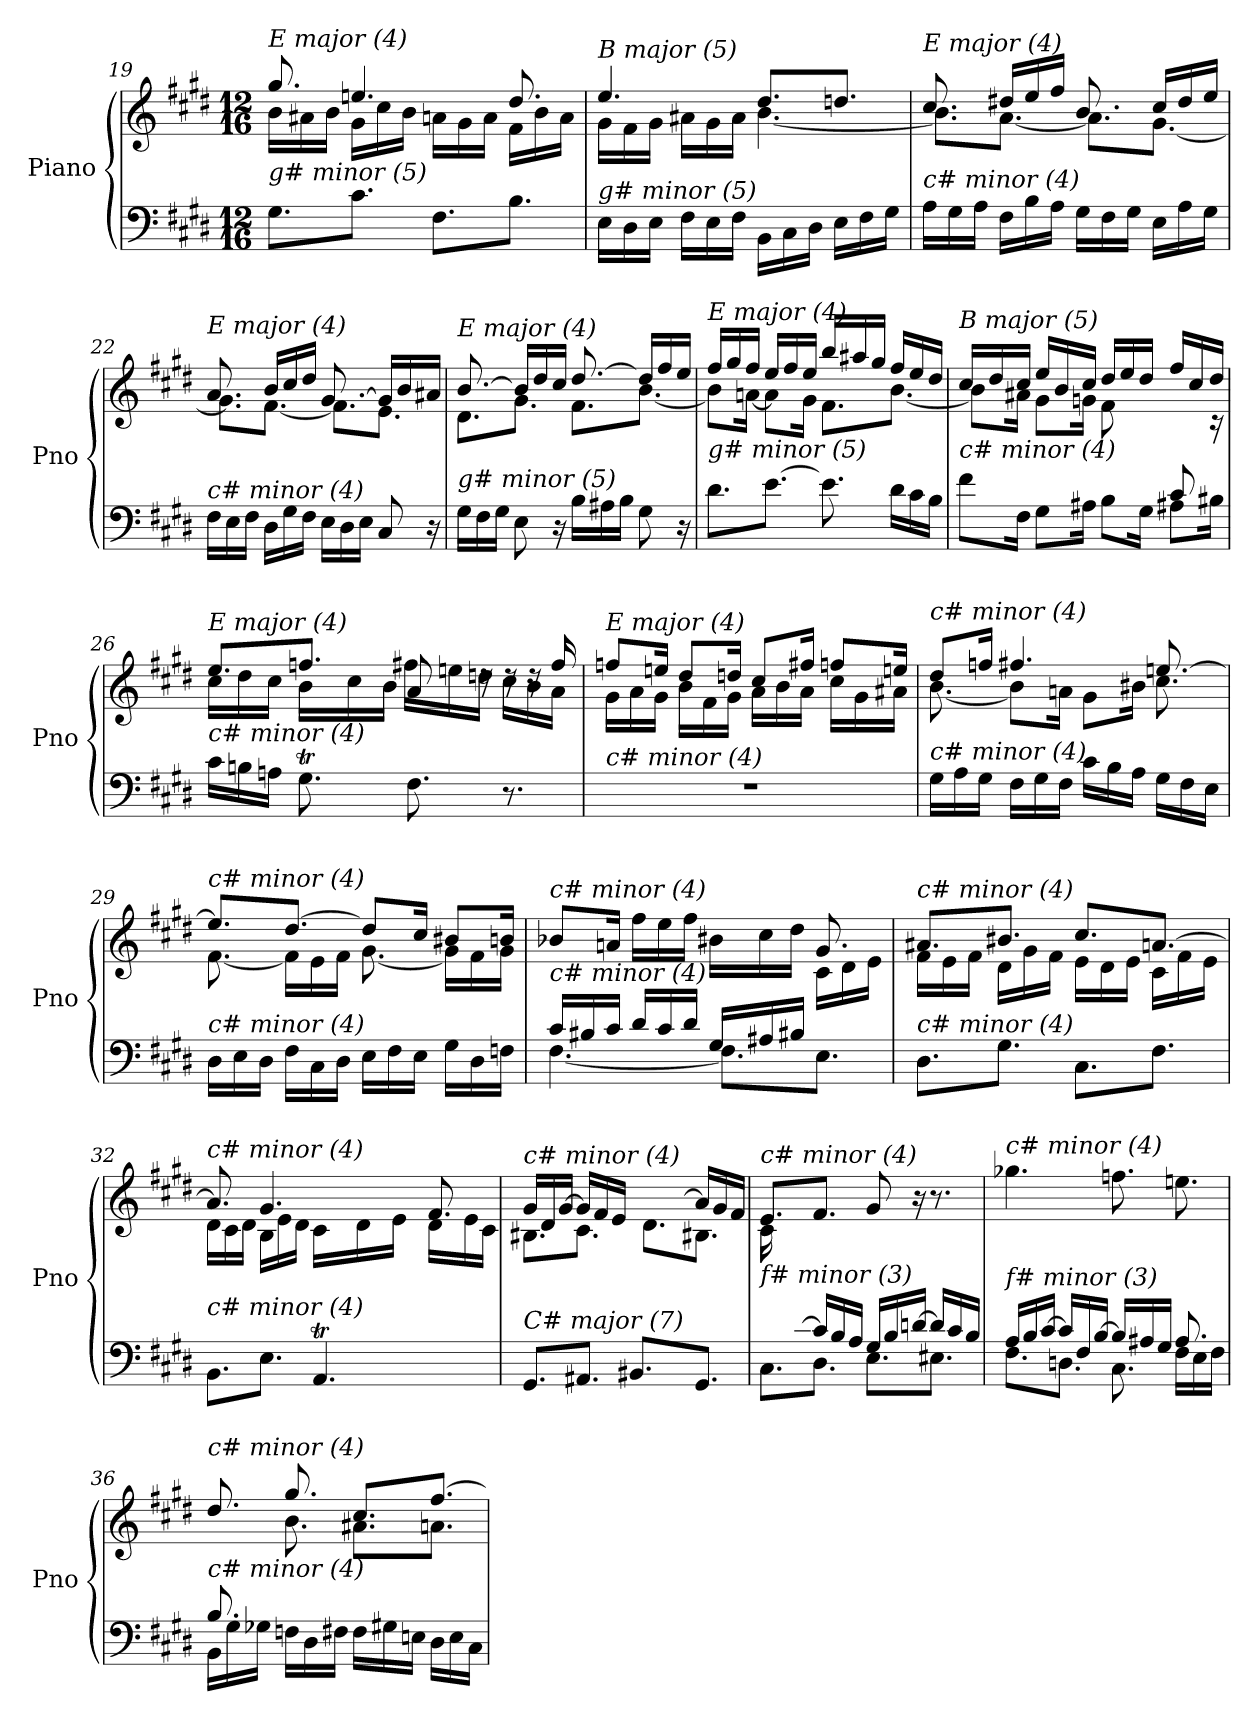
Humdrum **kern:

**kern	**kern
*part1	*part1
*staff2	*staff1
*I"Piano	*
*I'Pno	*
!!LO:LB:g=z
*clefF4	*clefG2
*k[f#c#g#d#]	*k[f#c#g#d#]
*M12/16	*M12/16
=19	=19
*	*^
!	!LO:TX:i:t=E major (4)	!
!LO:TX:i:t=g# minor (5)	!	!
8.G#\L	8.gg#/	16b\LL
.	.	16a#X\
.	.	16b\JJ
8.c#\J	4.een/	16g#\LL
.	.	16cc#\
.	.	16b\JJ
8.F#\L	.	16an\LL
.	.	16g#\
.	.	16a\JJ
8.B\J	8.dd#/	16f#\LL
.	.	16b\
.	.	16a\JJ
=20	=20	=20
!	!LO:TX:i:t=B major (5)	!
!LO:TX:i:t=g# minor (5)	!	!
16E\LL	4.ee/	16g#\LL
16D#\	.	16f#\
16E\JJ	.	16g#\JJ
16F#\LL	.	16a#X\LL
16E\	.	16g#\
16F#\JJ	.	16a#\JJ
16BB\LL	8.dd#/L	[4.b\
16C#\	.	.
16D#\JJ	.	.
16E\LL	8.ddn/J	.
16F#\	.	.
16G#\JJ	.	.
=21	=21	=21
!	!LO:TX:i:t=E major (4)	!
!LO:TX:i:t=c# minor (4)	!	!
16A\LL	8.cc#/	8.b\L]
16G#\	.	.
16A\JJ	.	.
16F#\LL	16dd#X/LL	[8.a\J
16B\	16ee/	.
16A\JJ	16ff#/JJ	.
16G#\LL	8.b/	8.a\L]
16F#\	.	.
16G#\JJ	.	.
16E\LL	16cc#/LL	[8.g#\J
16A\	16dd#/	.
16G#\JJ	16ee/JJ	.
!!LO:LB:g=z	!!
=22	=22	=22
!	!LO:TX:i:t=E major (4)	!
!LO:TX:i:t=c# minor (4)	!	!
16F#\LL	8.a/	8.g#\L]
16E\	.	.
16F#\JJ	.	.
16D#\LL	16b/LL	[8.f#\J
16G#\	16cc#/	.
16F#\JJ	16dd#/JJ	.
16E\LL	[8.g#/	8.f#\L]
16D#\	.	.
16E\JJ	.	.
8C#/	16g#/LL]	8.e\J
.	16b/	.
16r	16a#X/JJ	.
=23	=23	=23
!	!LO:TX:i:t=E major (4)	!
!LO:TX:i:t=g# minor (5)	!	!
16G#\LL	[8.b/	8.d#\L
16F#\	.	.
16G#\JJ	.	.
8E\	16b/LL]	8.g#\J
.	16dd#/	.
16r	16cc#/JJ	.
16B\LL	[8.dd#/	8.f#\L
16A#X\	.	.
16B\JJ	.	.
8G#\	16dd#/LL]	[8.b\J
.	16ff#/	.
16r	16ee/JJ	.
=24	=24	=24
!	!LO:TX:i:t=E major (4)	!
!LO:TX:i:t=g# minor (5)	!	!
8.d#\L	16ff#/LL	8b\L]
.	16gg#/	.
.	16ff#/JJ	[16an\Jk
[8.e\J	16ee/LL	8a\L]
.	16ff#/	.
.	16ee/JJ	16g#\Jk
8.e\]	16bb/LL	8.f#\L
.	16aa#X/	.
.	16gg#/JJ	.
16d#\LL	16ff#/LL	[8.b\J
16c#\	16ee/	.
16B\JJ	16dd#/JJ	.
!!LO:LB:g=z	!!
=25	=25	=25
*^	*	*
!	!	!LO:TX:i:t=B major (5)	!
!LO:TX:i:t=c# minor (4)	!	!	!
2ryy	8f#\L	16cc#/LL	8b\L]
.	.	16dd#/	.
.	16F#\Jk	16cc#/JJ	16a#X\Jk
.	8G#\L	16ee/LL	8g#\L
.	.	16b/	.
.	16A#X\Jk	16cc#/JJ	16gn\Jk
.	8B\L	16dd#/LL	8f#\L
.	.	16ee/	.
16B#X/Jk	16G#\Jk	16dd#/JJ	8.ryy
8c#/	8A#X\L	16ff#/LL	.
.	.	16cc#/	.
16ryy	16B#X\Jk	16dd#/JJ	16rc
=26	=26	=26	=26
*	*	*	*^
!	!	!LO:TX:i:t=E major (4)	!	!
!LO:TX:i:t=c# minor (4)	!	!	!	!
16c#\LL	8.ryy	8.ee/L	16cc#\LL	8.ryy
16Bn\	.	.	16dd#\	.
16An\JJ	.	.	16cc#\JJ	.
8.G#t\	32A!yy	8.ffni/J	16b\LL	8.ryy
.	32G#!yy	.	.	.
.	32A!yy	.	16cc#\	.
.	16.G#!yy	.	.	.
.	.	.	16b\JJ	.
8.F#\	4.ryy	8a/	16ff#\LL	4.ryy
.	.	.	16een\	.
.	.	16rdd	16ddn\JJ	.
8.r	.	16rdd	16cc#\LL	.
.	.	16rdd	16b\	.
.	.	16ff#/	16a\JJ	.
*v	*v	*	*	*
*	*	*v	*v
=27	=27	=27
!	!LO:TX:i:t=E major (4)	!
!LO:TX:i:t=c# minor (4)	!	!
2.r	8ffni/L	16g#\LL
.	.	16a\
.	16een/Jk	16g#\JJ
.	8dd#/L	16b\LL
.	.	16f#\
.	16ddn/Jk	16g#\JJ
.	8cc#/L	16a\LL
.	.	16b\
.	16ff#/Jk	16a\JJ
.	8ffni/L	16cc#\LL
.	.	16g#\
.	16een/Jk	16a#X\JJ
!!LO:LB:g=z	!!
=28	=28	=28
!	!LO:TX:i:t=c# minor (4)	!
!LO:TX:i:t=c# minor (4)	!	!
16G#\LL	8dd#/L	[8.b\
16A\	.	.
16G#\JJ	16ffni/Jk	.
16F#\LL	4.ff#/	8b\L]
16G#\	.	.
16F#\JJ	.	16an\Jk
16c#\LL	.	8g#\L
16B\	.	.
16A\JJ	.	16b#X\Jk
16G#\LL	[8.een/	8.cc#\
16F#\	.	.
16E\JJ	.	.
=29	=29	=29
!	!LO:TX:i:t=c# minor (4)	!
!LO:TX:i:t=c# minor (4)	!	!
16D#\LL	8.ee/L]	[8.f#\
16E\	.	.
16D#\JJ	.	.
16F#\LL	[8.dd#/J	16f#\LL]
16C#\	.	16e\
16D#\JJ	.	16f#\JJ
16E\LL	8dd#/L]	[8.g#\
16F#\	.	.
16E\JJ	16cc#/Jk	.
16G#\LL	8b#X/L	16g#\LL]
16D#\	.	16f#\
16Fni\JJ	16bn/Jk	16g#\JJ
=30	=30	=30
*^	*	*
!	!	!LO:TX:i:t=c# minor (4)	!
!LO:TX:i:t=c# minor (4)	!	!	!
16c#/LL	[4.F#\	8b-Xj/L	2ryy
16B#X/	.	.	.
16c#/JJ	.	16an/Jk	.
16d#/LL	.	16ff#\LL	.
16c#/	.	16ee\	.
16d#/JJ	.	16ff#\JJ	.
16G#/LL	8.F#\L]	16b#X\LL	.
16A#X/	.	16cc#\	.
16B#X/JJ	.	16dd#\JJ	16ryy
8.ryy	8.E\J	8.g#/	16c#\LL
.	.	.	16d#\
.	.	.	16e\JJ
*v	*v	*	*
!!LO:LB:g=z	!!
=31	=31	=31
!	!LO:TX:i:t=c# minor (4)	!
!LO:TX:i:t=c# minor (4)	!	!
8.D#\L	8.a#X/L	16f#\LL
.	.	16e\
.	.	16f#\JJ
8.G#\J	8.b#X/J	16d#\LL
.	.	16g#\
.	.	16f#\JJ
8.C#\L	8.cc#/L	16e\LL
.	.	16d#\
.	.	16e\JJ
8.F#\J	[8.an/J	16c#\LL
.	.	16f#\
.	.	16e\JJ
=32	=32	=32
*^	*	*^
!	!	!LO:TX:i:t=c# minor (4)	!	!
!LO:TX:i:t=c# minor (4)	!	!	!	!
8.BB\L	4.ryy	8.a/]	16d#\LL	4.ryy
.	.	.	16c#\	.
.	.	.	16d#\JJ	.
8.E\J	.	4.g#/	16B\LL	.
.	.	.	16e\	.
.	.	.	16d#\JJ	.
4.AAT/	32BB!yy	.	16c#\LL	4.ryy
.	32AA!yy	.	.	.
.	32BB!yy	.	16d#\	.
.	32AA!yy	.	.	.
.	32BB!yy	.	16e\JJ	.
.	32AA!yy	.	.	.
.	32BB!yy	8.f#/	16d#\LL	.
.	[32AA!yy	.	.	.
.	8AA!yy]	.	16e\	.
.	.	.	16c#\JJ	.
*v	*v	*	*	*
*	*	*v	*v
=33	=33	=33
!	!LO:TX:i:t=c# minor (4)	!
!LO:TX:i:t=C# major (7)	!	!
8.GG#/L	16g#/LL	8.B#X\L
.	16d#/	.
.	[16g#/JJ	.
8.AA#X/J	16g#/LL]	8.c#\J
.	16f#/	.
.	16e/JJ	.
8.BB#X/L	16d#/LLyy	8.d#\L
.	16f#/	.
.	[16a/JJ	.
8.GG#/J	16a/LL]	8.B#X\J
.	16g#/	.
.	16f#/JJ	.
!!LO:PB:g=z	!!
=34	=34	=34
*^	*	*
!	!	!LO:TX:i:t=c# minor (4)	!
!LO:TX:i:t=f# minor (3)	!	!	!
16ryy	8.C#\L	8.e/L	16c#\LL
16G#/	.	.	2ryy
[16c#/JJ	.	.	.
16c#/LL]	8.D#\J	8.f#/J	.
16B/	.	.	.
16A/JJ	.	.	.
16G#/LL	8.E\L	8g#/	.
16B/	.	.	.
[16dn/JJ	.	16r	.
16d/LL]	8.E#X\J	8.r	8.ryy
16c#/	.	.	.
16B/JJ	.	.	.
*	*	*v	*v
=35	=35	=35
!	!	!LO:TX:i:t=c# minor (4)
!LO:TX:i:t=f# minor (3)	!	!
16A/LL	8.F#\L	4.gg-Xj\
16B/	.	.
[16c#/JJ	.	.
16c#/LL]	8.Dn\J	.
16F#/	.	.
[16B/JJ	.	.
16B/LL]	8.C#\	8.ffni\L
16A#X/	.	.
16G#/JJ	.	.
8.A#/	16F#\LL	8.een\J
.	16E\	.
.	16F#\JJ	.
=36	=36	=36
*	*	*^
!	!	!LO:TX:i:t=c# minor (4)	!
!LO:TX:i:t=c# minor (4)	!	!	!
8.B/L	16BB\LL	8.dd#/L	8.ryy
.	16G#\	.	.
.	16G-Xj\JJ	.	.
2ryy	16Fni\LL	8.gg#/J	8.b\J
.	16D#\	.	.
.	16F#i\JJ	.	.
.	16F#\LL	8.cc#/L	8.a#X\L
.	16G#\	.	.
.	16En\JJ	.	.
.	16D#\LL	[8.ff#/J	8.an\J
.	16E\	.	.
16ryy	16C#\JJ	.	.
*v	*v	*	*
*	*v	*v
=	=
*-	*-
